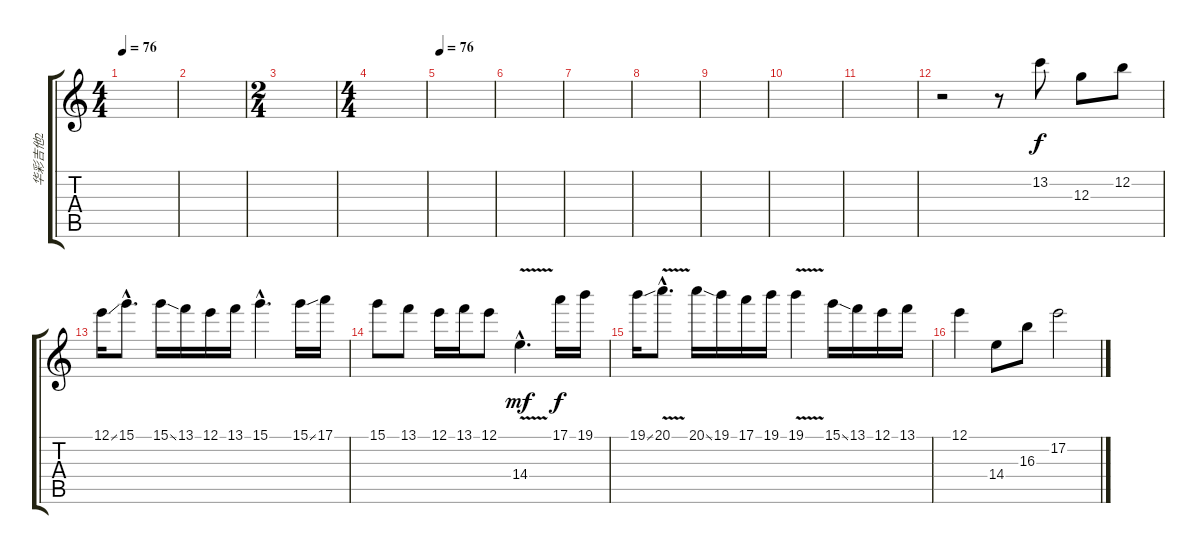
\track ("华彩吉他2" "华彩吉他2") {instrument overdrivenguitar}
\staff {score tabs}
\tuning (E4 B3 G3 D3 A2 E2) {hide}
\ts (4 4)
\tempo 76
\clef g2
\ks c
|
|
\ts (2 4)
|
\ts (4 4)
|
\tempo 76
|
|
|
|
|
|
|
r.2 r.8 13.2.8 12.3.8 12.2.8 |
12.1{ss}.16 15.1{hac}.8{d} 15.1{ss}.16 13.1.16 12.1.16 13.1.16 15.1{hac}.4{d} 15.1{ss}.16 17.1.16 |
15.1.8 13.1.8 12.1.16 13.1.16 12.1.8 14.4{v hac}.4{d dy mf} 17.1.16{dy f} 19.1.16 |
19.1{ss}.16{volume 13} 20.1{v hac}.8{d} 20.1{ss}.16 19.1.16 17.1.16 19.1.16 19.1{v}.4 15.1{ss}.16{volume 14} 13.1.16 12.1.16 13.1.16 |
12.1.4 14.4.8 16.3.8 17.2.2
